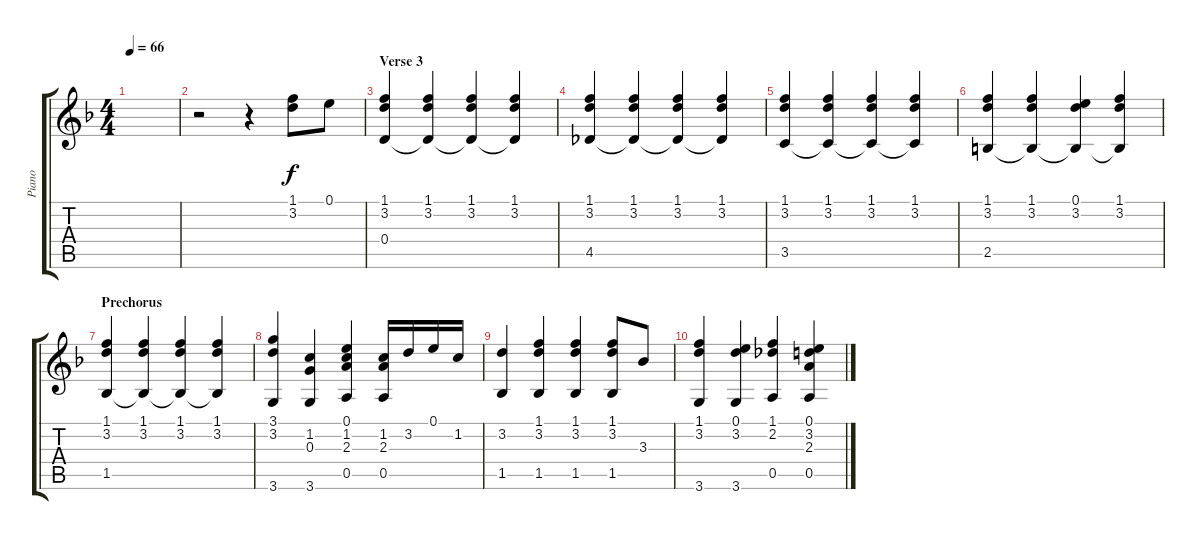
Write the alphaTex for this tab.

\track ("Piano" "Piano") {instrument electricguitarjazz}
\staff {score tabs}
\tuning (E4 B3 G3 D3 A2 E2) {hide}
\ts (4 4)
\tempo 66
\clef g2
\ks f
|
r.2 r.4 (1.1 3.2).8 0.1.8 |
\section ("" "Verse 3")
(1.1 3.2 0.4).4 (1.1 3.2 0.4{t}).4 (1.1 3.2 0.4{t}).4 (1.1 3.2 0.4{t}).4 |
(1.1 3.2 4.5).4 (1.1 3.2 4.5{t}).4 (1.1 3.2 4.5{t}).4 (1.1 3.2 4.5{t}).4 |
(1.1 3.2 3.5).4 (1.1 3.2 3.5{t}).4 (1.1 3.2 3.5{t}).4 (1.1 3.2 3.5{t}).4 |
(1.1 3.2 2.5).4 (1.1 3.2 2.5{t}).4 (0.1 3.2 2.5{t}).4 (1.1 3.2 2.5{t}).4 |
\section ("" "Prechorus")
(1.1 3.2 1.5).4 (1.1 3.2 1.5{t}).4 (1.1 3.2 1.5{t}).4 (1.1 3.2 1.5{t}).4 |
(3.1 3.2 3.6).4 (1.2 0.3 3.6).4 (0.1 1.2 2.3 0.5).4 (1.2 2.3 0.5).16 3.2.16 0.1.16 1.2.16 |
(3.2 1.5).4 (1.1 3.2 1.5).4 (1.1 3.2 1.5).4 (1.1 3.2 1.5).8 3.3.8 |
(1.1 3.2 3.6).4 (0.1 3.2 3.6).4 (1.1 2.2 0.5).4 (0.1 3.2 2.3 0.5).4
